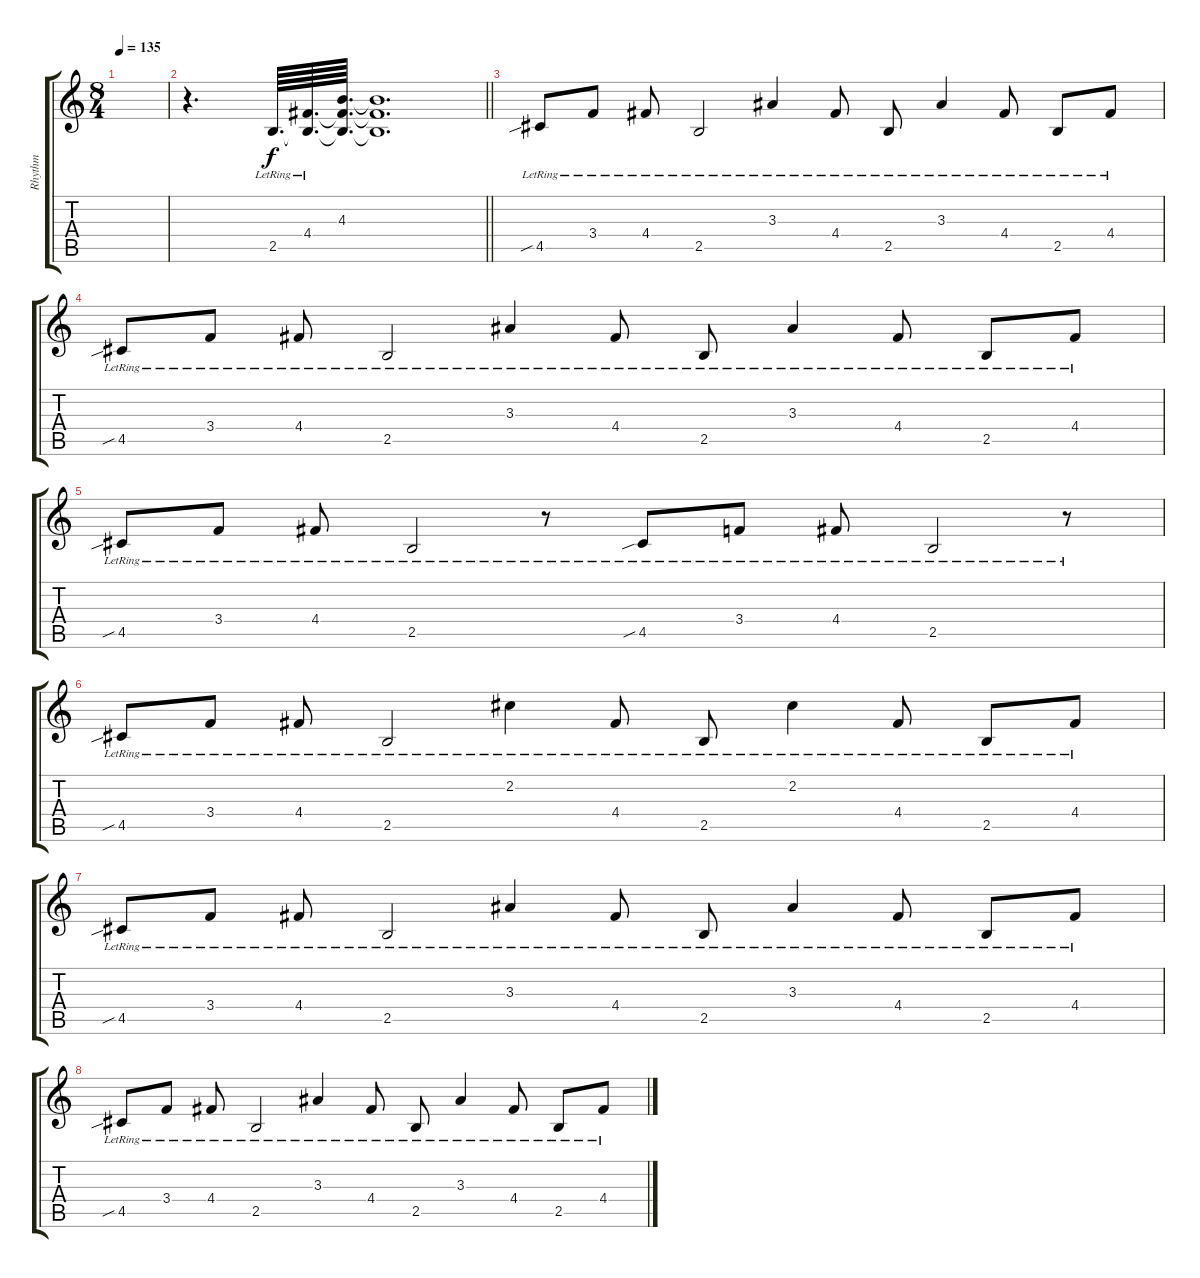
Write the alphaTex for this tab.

\track ("Rhythm" "Rhythm") {instrument electricguitarclean}
\staff {score tabs}
\tuning (E4 B3 G3 D3 A2 E2) {hide}
\ts (8 4)
\tempo 135
\clef g2
\ks c
|
\barLineRight lightlight
r.4{d} 2.5{lr}.64{d} (4.4{lr} 2.5{t}).64{d} (4.3 4.4{t} 2.5{t}).64{d} (4.3{t} 4.4{t} 2.5{t}).1{d} |
4.5{sib lr}.8 3.4{lr}.8 4.4{lr}.8 2.5{lr}.2 3.3{lr}.4 4.4{lr}.8 2.5{lr}.8 3.3{lr}.4 4.4{lr}.8 2.5{lr}.8 4.4{lr}.8 |
4.5{sib lr}.8 3.4{lr}.8 4.4{lr}.8 2.5{lr}.2 3.3{lr}.4 4.4{lr}.8 2.5{lr}.8 3.3{lr}.4 4.4{lr}.8 2.5{lr}.8 4.4{lr}.8 |
4.5{sib lr}.8 3.4{lr}.8 4.4{lr}.8 2.5{lr}.2 r.8 4.5{sib lr}.8 3.4{lr}.8 4.4{lr}.8 2.5{lr}.2 r.8 |
4.5{sib lr}.8 3.4{lr}.8 4.4{lr}.8 2.5{lr}.2 2.2{lr}.4 4.4{lr}.8 2.5{lr}.8 2.2{lr}.4 4.4{lr}.8 2.5{lr}.8 4.4{lr}.8 |
4.5{sib lr}.8 3.4{lr}.8 4.4{lr}.8 2.5{lr}.2 3.3{lr}.4 4.4{lr}.8 2.5{lr}.8 3.3{lr}.4 4.4{lr}.8 2.5{lr}.8 4.4{lr}.8 |
4.5{sib lr}.8 3.4{lr}.8 4.4{lr}.8 2.5{lr}.2 3.3{lr}.4 4.4{lr}.8 2.5{lr}.8 3.3{lr}.4 4.4{lr}.8 2.5{lr}.8 4.4{lr}.8
